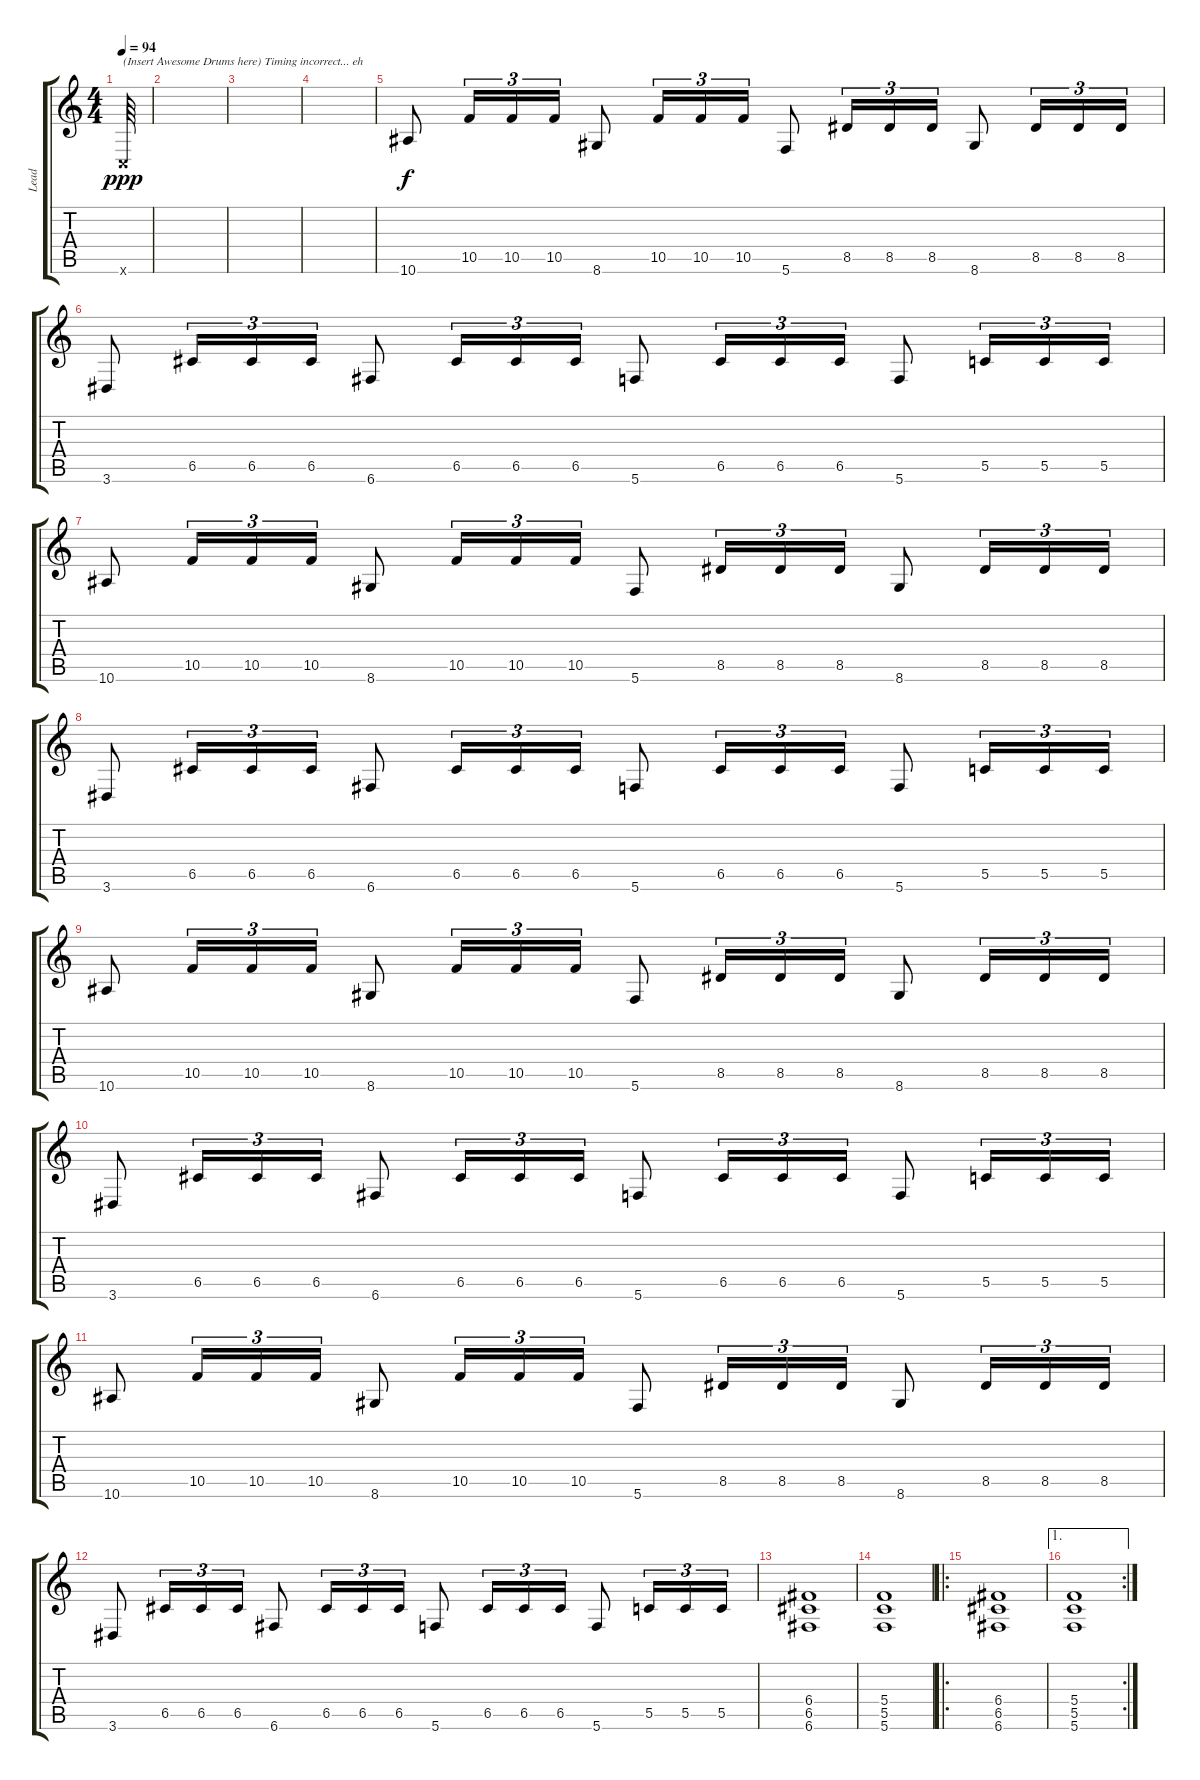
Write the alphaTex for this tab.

\track ("Lead" "Lead") {instrument overdrivenguitar}
\staff {score tabs}
\tuning (D4 A3 F3 C3 G2 C2) {hide}
\ts (4 4)
\tempo 94
\clef g2
\ks c
0.6{x}.64{txt "(Insert Awesome Drums here) Timing incorrect... eh" dy ppp instrument overdrivenguitar} |
|
|
|
10.6.8{dy f} 10.5.16{tu (3 2)} 10.5.16{tu (3 2)} 10.5.16{tu (3 2)} 8.6.8 10.5.16{tu (3 2)} 10.5.16{tu (3 2)} 10.5.16{tu (3 2)} 5.6.8 8.5.16{tu (3 2)} 8.5.16{tu (3 2)} 8.5.16{tu (3 2)} 8.6.8 8.5.16{tu (3 2)} 8.5.16{tu (3 2)} 8.5.16{tu (3 2)} |
3.6.8 6.5.16{tu (3 2)} 6.5.16{tu (3 2)} 6.5.16{tu (3 2)} 6.6.8 6.5.16{tu (3 2)} 6.5.16{tu (3 2)} 6.5.16{tu (3 2)} 5.6.8 6.5.16{tu (3 2)} 6.5.16{tu (3 2)} 6.5.16{tu (3 2)} 5.6.8 5.5.16{tu (3 2)} 5.5.16{tu (3 2)} 5.5.16{tu (3 2)} |
10.6.8 10.5.16{tu (3 2)} 10.5.16{tu (3 2)} 10.5.16{tu (3 2)} 8.6.8 10.5.16{tu (3 2)} 10.5.16{tu (3 2)} 10.5.16{tu (3 2)} 5.6.8 8.5.16{tu (3 2)} 8.5.16{tu (3 2)} 8.5.16{tu (3 2)} 8.6.8 8.5.16{tu (3 2)} 8.5.16{tu (3 2)} 8.5.16{tu (3 2)} |
3.6.8 6.5.16{tu (3 2)} 6.5.16{tu (3 2)} 6.5.16{tu (3 2)} 6.6.8 6.5.16{tu (3 2)} 6.5.16{tu (3 2)} 6.5.16{tu (3 2)} 5.6.8 6.5.16{tu (3 2)} 6.5.16{tu (3 2)} 6.5.16{tu (3 2)} 5.6.8 5.5.16{tu (3 2)} 5.5.16{tu (3 2)} 5.5.16{tu (3 2)} |
10.6.8 10.5.16{tu (3 2)} 10.5.16{tu (3 2)} 10.5.16{tu (3 2)} 8.6.8 10.5.16{tu (3 2)} 10.5.16{tu (3 2)} 10.5.16{tu (3 2)} 5.6.8 8.5.16{tu (3 2)} 8.5.16{tu (3 2)} 8.5.16{tu (3 2)} 8.6.8 8.5.16{tu (3 2)} 8.5.16{tu (3 2)} 8.5.16{tu (3 2)} |
3.6.8 6.5.16{tu (3 2)} 6.5.16{tu (3 2)} 6.5.16{tu (3 2)} 6.6.8 6.5.16{tu (3 2)} 6.5.16{tu (3 2)} 6.5.16{tu (3 2)} 5.6.8 6.5.16{tu (3 2)} 6.5.16{tu (3 2)} 6.5.16{tu (3 2)} 5.6.8 5.5.16{tu (3 2)} 5.5.16{tu (3 2)} 5.5.16{tu (3 2)} |
10.6.8 10.5.16{tu (3 2)} 10.5.16{tu (3 2)} 10.5.16{tu (3 2)} 8.6.8 10.5.16{tu (3 2)} 10.5.16{tu (3 2)} 10.5.16{tu (3 2)} 5.6.8 8.5.16{tu (3 2)} 8.5.16{tu (3 2)} 8.5.16{tu (3 2)} 8.6.8 8.5.16{tu (3 2)} 8.5.16{tu (3 2)} 8.5.16{tu (3 2)} |
3.6.8 6.5.16{tu (3 2)} 6.5.16{tu (3 2)} 6.5.16{tu (3 2)} 6.6.8 6.5.16{tu (3 2)} 6.5.16{tu (3 2)} 6.5.16{tu (3 2)} 5.6.8 6.5.16{tu (3 2)} 6.5.16{tu (3 2)} 6.5.16{tu (3 2)} 5.6.8 5.5.16{tu (3 2)} 5.5.16{tu (3 2)} 5.5.16{tu (3 2)} |
(6.4 6.5 6.6).1 |
(5.4 5.5 5.6).1 |
\ro
(6.4 6.5 6.6).1 |
\ae 1
\rc 2
(5.4 5.5 5.6).1
